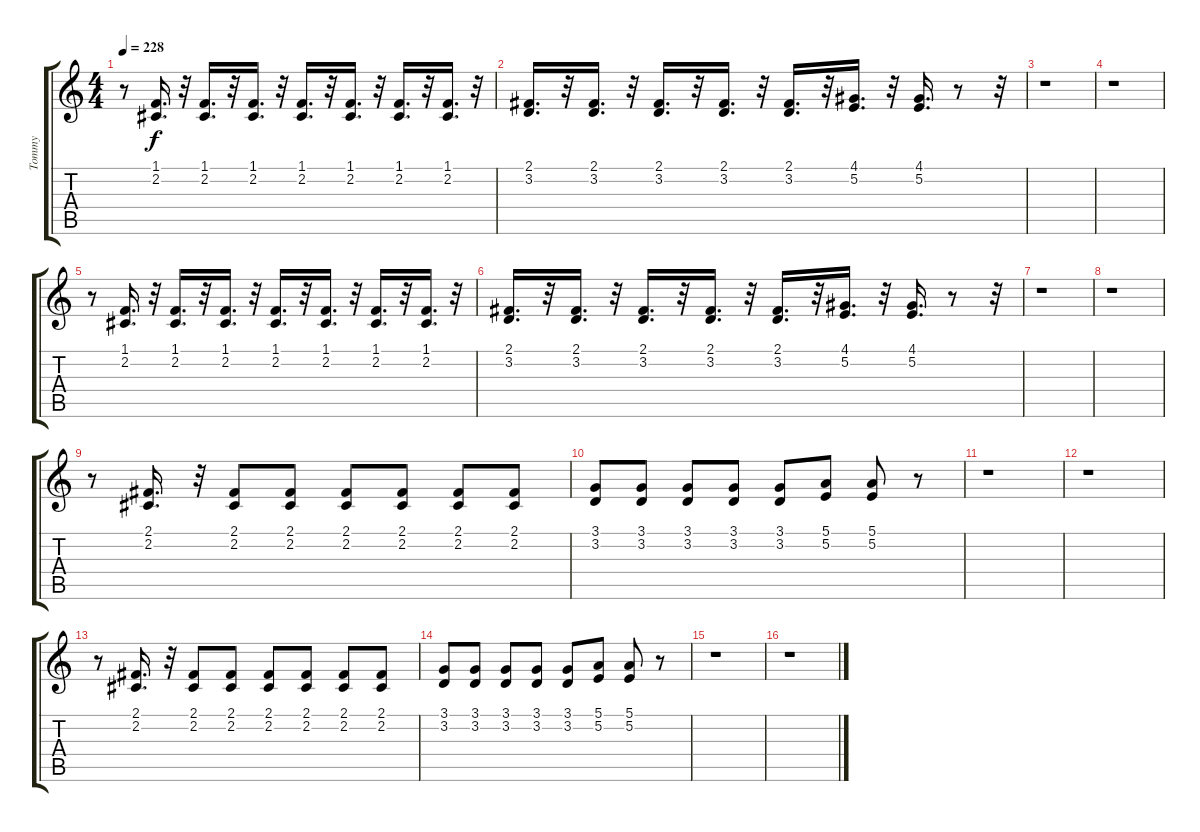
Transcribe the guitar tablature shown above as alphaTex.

\track ("Tommy" "Tommy") {instrument synthbrass1}
\staff {score tabs}
\tuning (E4 B3 G3 D3 A2 E2) {hide}
\ts (4 4)
\tempo 228
\clef g2
\ks c
r.8{dy f} (1.1 2.2).16{d} r.32 (1.1 2.2).16{d} r.32 (1.1 2.2).16{d} r.32 (1.1 2.2).16{d} r.32 (1.1 2.2).16{d} r.32 (1.1 2.2).16{d} r.32 (1.1 2.2).16{d} r.32 |
(2.1 3.2).16{d} r.32 (2.1 3.2).16{d} r.32 (2.1 3.2).16{d} r.32 (2.1 3.2).16{d} r.32 (2.1 3.2).16{d} r.32 (4.1 5.2).16{d} r.32 (4.1 5.2).16{d} r.8 r.32 |
r.1 |
r.1 |
r.8 (1.1 2.2).16{d} r.32 (1.1 2.2).16{d} r.32 (1.1 2.2).16{d} r.32 (1.1 2.2).16{d} r.32 (1.1 2.2).16{d} r.32 (1.1 2.2).16{d} r.32 (1.1 2.2).16{d} r.32 |
(2.1 3.2).16{d} r.32 (2.1 3.2).16{d} r.32 (2.1 3.2).16{d} r.32 (2.1 3.2).16{d} r.32 (2.1 3.2).16{d} r.32 (4.1 5.2).16{d} r.32 (4.1 5.2).16{d} r.8 r.32 |
r.1 |
r.1 |
r.8 (2.1 2.2).16{d} r.32 (2.1 2.2).8 (2.1 2.2).8 (2.1 2.2).8 (2.1 2.2).8 (2.1 2.2).8 (2.1 2.2).8 |
(3.1 3.2).8 (3.1 3.2).8 (3.1 3.2).8 (3.1 3.2).8 (3.1 3.2).8 (5.1 5.2).8 (5.1 5.2).8 r.8 |
r.1 |
r.1 |
r.8 (2.1 2.2).16{d} r.32 (2.1 2.2).8 (2.1 2.2).8 (2.1 2.2).8 (2.1 2.2).8 (2.1 2.2).8 (2.1 2.2).8 |
(3.1 3.2).8 (3.1 3.2).8 (3.1 3.2).8 (3.1 3.2).8 (3.1 3.2).8 (5.1 5.2).8 (5.1 5.2).8 r.8 |
r.1 |
r.1
